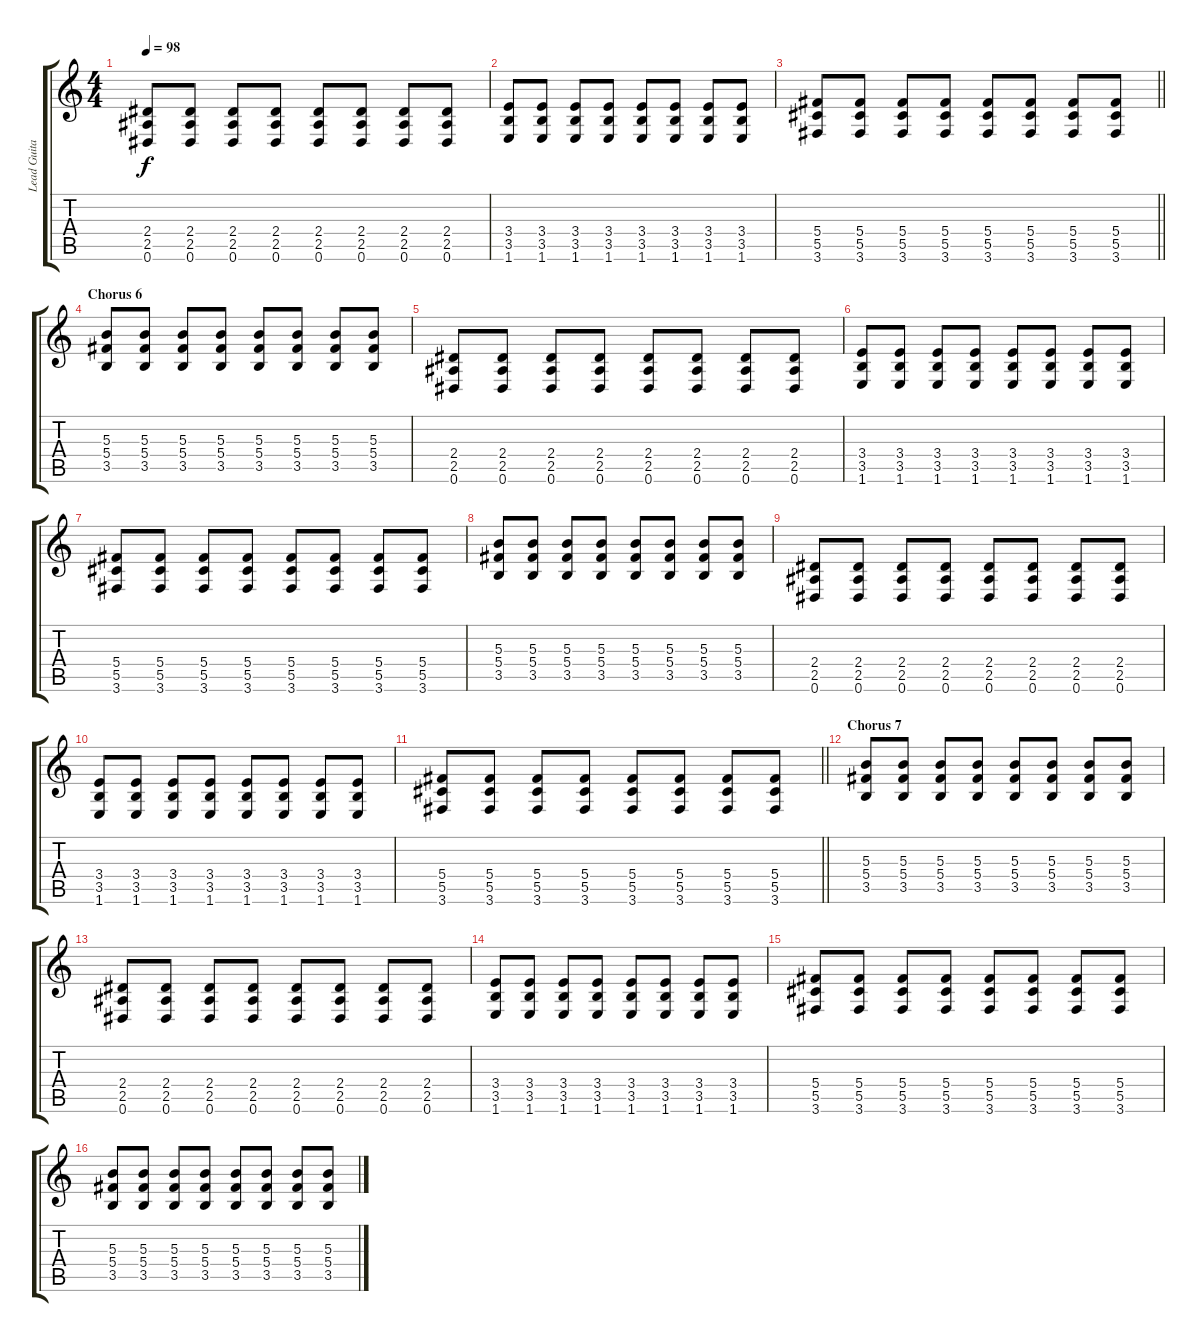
\track ("Lead Guitar" "Lead Guita") {instrument distortionguitar}
\staff {score tabs}
\tuning (Eb4 Bb3 Gb3 Db3 Ab2 Eb2) {hide}
\ts (4 4)
\tempo 98
\clef g2
\ks c
(2.4 2.5 0.6).8{dy f} (2.4 2.5 0.6).8 (2.4 2.5 0.6).8 (2.4 2.5 0.6).8 (2.4 2.5 0.6).8 (2.4 2.5 0.6).8 (2.4 2.5 0.6).8 (2.4 2.5 0.6).8 |
(3.4 3.5 1.6).8 (3.4 3.5 1.6).8 (3.4 3.5 1.6).8 (3.4 3.5 1.6).8 (3.4 3.5 1.6).8 (3.4 3.5 1.6).8 (3.4 3.5 1.6).8 (3.4 3.5 1.6).8 |
\barLineRight lightlight
(5.4 5.5 3.6).8 (5.4 5.5 3.6).8 (5.4 5.5 3.6).8 (5.4 5.5 3.6).8 (5.4 5.5 3.6).8 (5.4 5.5 3.6).8 (5.4 5.5 3.6).8 (5.4 5.5 3.6).8 |
\section ("" "Chorus 6")
(5.3 5.4 3.5).8 (5.3 5.4 3.5).8 (5.3 5.4 3.5).8 (5.3 5.4 3.5).8 (5.3 5.4 3.5).8 (5.3 5.4 3.5).8 (5.3 5.4 3.5).8 (5.3 5.4 3.5).8 |
(2.4 2.5 0.6).8 (2.4 2.5 0.6).8 (2.4 2.5 0.6).8 (2.4 2.5 0.6).8 (2.4 2.5 0.6).8 (2.4 2.5 0.6).8 (2.4 2.5 0.6).8 (2.4 2.5 0.6).8 |
(3.4 3.5 1.6).8 (3.4 3.5 1.6).8 (3.4 3.5 1.6).8 (3.4 3.5 1.6).8 (3.4 3.5 1.6).8 (3.4 3.5 1.6).8 (3.4 3.5 1.6).8 (3.4 3.5 1.6).8 |
(5.4 5.5 3.6).8 (5.4 5.5 3.6).8 (5.4 5.5 3.6).8 (5.4 5.5 3.6).8 (5.4 5.5 3.6).8 (5.4 5.5 3.6).8 (5.4 5.5 3.6).8 (5.4 5.5 3.6).8 |
(5.3 5.4 3.5).8 (5.3 5.4 3.5).8 (5.3 5.4 3.5).8 (5.3 5.4 3.5).8 (5.3 5.4 3.5).8 (5.3 5.4 3.5).8 (5.3 5.4 3.5).8 (5.3 5.4 3.5).8 |
(2.4 2.5 0.6).8 (2.4 2.5 0.6).8 (2.4 2.5 0.6).8 (2.4 2.5 0.6).8 (2.4 2.5 0.6).8 (2.4 2.5 0.6).8 (2.4 2.5 0.6).8 (2.4 2.5 0.6).8 |
(3.4 3.5 1.6).8 (3.4 3.5 1.6).8 (3.4 3.5 1.6).8 (3.4 3.5 1.6).8 (3.4 3.5 1.6).8 (3.4 3.5 1.6).8 (3.4 3.5 1.6).8 (3.4 3.5 1.6).8 |
\barLineRight lightlight
(5.4 5.5 3.6).8 (5.4 5.5 3.6).8 (5.4 5.5 3.6).8 (5.4 5.5 3.6).8 (5.4 5.5 3.6).8 (5.4 5.5 3.6).8 (5.4 5.5 3.6).8 (5.4 5.5 3.6).8 |
\section ("" "Chorus 7")
(5.3 5.4 3.5).8 (5.3 5.4 3.5).8 (5.3 5.4 3.5).8 (5.3 5.4 3.5).8 (5.3 5.4 3.5).8 (5.3 5.4 3.5).8 (5.3 5.4 3.5).8 (5.3 5.4 3.5).8 |
(2.4 2.5 0.6).8 (2.4 2.5 0.6).8 (2.4 2.5 0.6).8 (2.4 2.5 0.6).8 (2.4 2.5 0.6).8 (2.4 2.5 0.6).8 (2.4 2.5 0.6).8 (2.4 2.5 0.6).8 |
(3.4 3.5 1.6).8 (3.4 3.5 1.6).8 (3.4 3.5 1.6).8 (3.4 3.5 1.6).8 (3.4 3.5 1.6).8 (3.4 3.5 1.6).8 (3.4 3.5 1.6).8 (3.4 3.5 1.6).8 |
(5.4 5.5 3.6).8 (5.4 5.5 3.6).8 (5.4 5.5 3.6).8 (5.4 5.5 3.6).8 (5.4 5.5 3.6).8 (5.4 5.5 3.6).8 (5.4 5.5 3.6).8 (5.4 5.5 3.6).8 |
(5.3 5.4 3.5).8 (5.3 5.4 3.5).8 (5.3 5.4 3.5).8 (5.3 5.4 3.5).8 (5.3 5.4 3.5).8 (5.3 5.4 3.5).8 (5.3 5.4 3.5).8 (5.3 5.4 3.5).8
